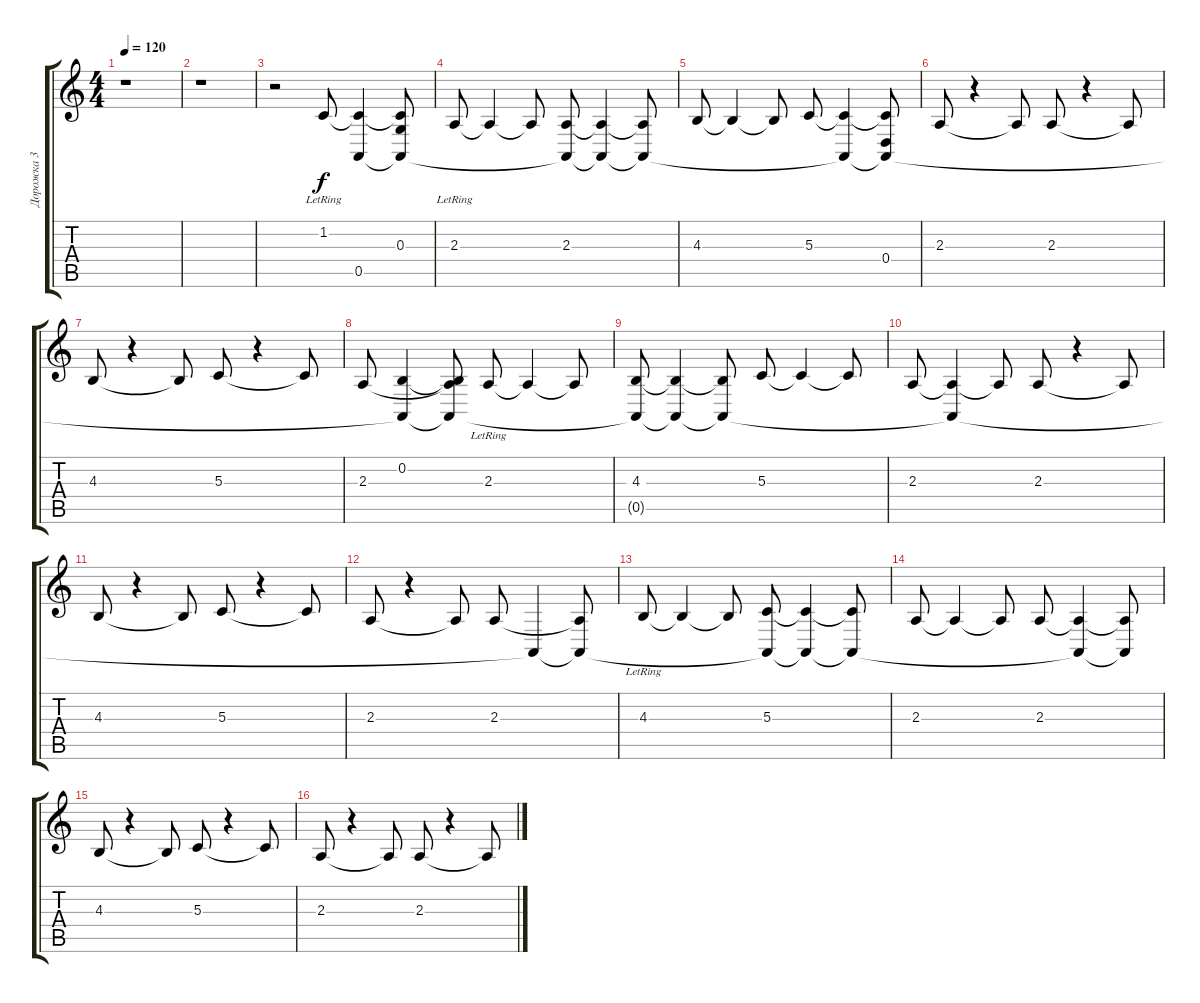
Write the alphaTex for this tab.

\track ("Дорожка 3" "Дорожка 3") {instrument fx7echoes}
\staff {score tabs}
\tuning (E4 B3 G3 D3 A2 E2) {hide}
\ts (4 4)
\tempo 120
\clef g2
\ks c
r.1{dy f} |
r.1 |
r.2 1.2{lr}.8 (1.2{t} 0.5).4 (1.2{t} 0.3 0.5{t}).8 |
2.3{lr}.8 2.3{t}.4 2.3{t}.8 (2.3 0.5{t}).8 (2.3{t} 0.5{t}).4 (2.3{t} 0.5{t}).8 |
4.3.8 4.3{t}.4 4.3{t}.8 5.3.8 (5.3{t} 0.5{t}).4 (5.3{t} 0.4 0.5{t}).8 |
2.3.8 r.4 2.3{t}.8 2.3.8 r.4 2.3{t}.8 |
4.3.8 r.4 4.3{t}.8 5.3.8 r.4 5.3{t}.8 |
2.3.8 (0.2 0.5{t}).4 (0.2{t} 2.3{t} 0.5{t}).8 2.3{lr}.8 2.3{t}.4 2.3{t}.8 |
(4.3 0.5{t}).8 (4.3{t} 0.5{t}).4 (4.3{t} 0.5{t}).8 5.3.8 5.3{t}.4 5.3{t}.8 |
2.3.8 (2.3{t} 0.5{t}).4 2.3{t}.8 2.3.8 r.4 2.3{t}.8 |
4.3.8 r.4 4.3{t}.8 5.3.8 r.4 5.3{t}.8 |
2.3.8 r.4 2.3{t}.8 2.3.8 0.5{t}.4 (2.3{t} 0.5{t}).8 |
4.3{lr}.8 4.3{t}.4 4.3{t}.8 (5.3 0.5{t}).8 (5.3{t} 0.5{t}).4 (5.3{t} 0.5{t}).8 |
2.3.8 2.3{t}.4 2.3{t}.8 2.3.8 (2.3{t} 0.5{t}).4 (2.3{t} 0.5{t}).8 |
4.3.8 r.4 4.3{t}.8 5.3.8 r.4 5.3{t}.8 |
2.3.8 r.4 2.3{t}.8 2.3.8 r.4 2.3{t}.8
